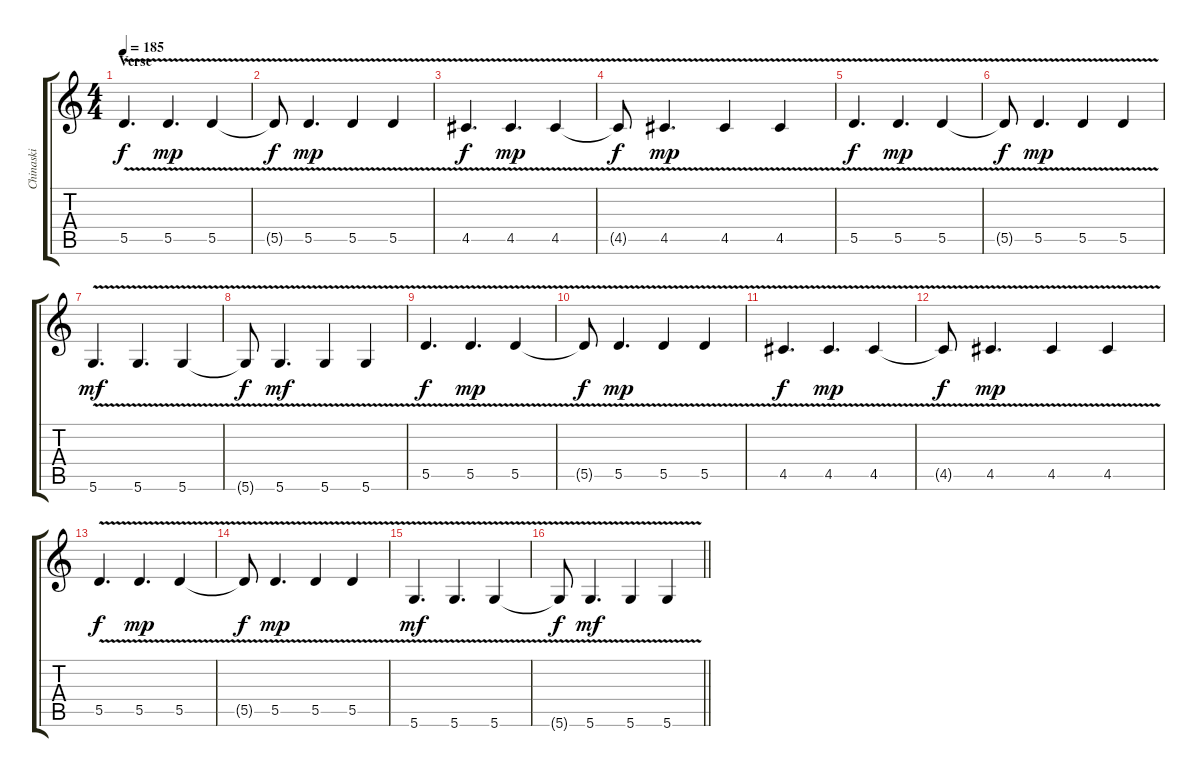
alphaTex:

\track ("Chinaski" "Chinaski") {instrument overdrivenguitar}
\staff {score tabs}
\tuning (E4 B3 G3 D3 A2 D2) {hide}
\ts (4 4)
\section ("" "Verse")
\tempo 185
\clef g2
\ks c
5.5{v}.4{d dy f} 5.5{v}.4{d dy mp} 5.5{v}.4 |
5.5{t}.8{dy f} 5.5{v}.4{d dy mp} 5.5{v}.4 5.5{v}.4 |
4.5{v}.4{d dy f} 4.5{v}.4{d dy mp} 4.5{v}.4 |
4.5{t}.8{dy f} 4.5{v}.4{d dy mp} 4.5{v}.4 4.5{v}.4 |
5.5{v}.4{d dy f} 5.5{v}.4{d dy mp} 5.5{v}.4 |
5.5{t}.8{dy f} 5.5{v}.4{d dy mp} 5.5{v}.4 5.5{v}.4 |
5.6{v}.4{d dy mf} 5.6{v}.4{d} 5.6{v}.4 |
5.6{t}.8{dy f} 5.6{v}.4{d dy mf} 5.6{v}.4 5.6{v}.4 |
5.5{v}.4{d dy f} 5.5{v}.4{d dy mp} 5.5{v}.4 |
5.5{t}.8{dy f} 5.5{v}.4{d dy mp} 5.5{v}.4 5.5{v}.4 |
4.5{v}.4{d dy f} 4.5{v}.4{d dy mp} 4.5{v}.4 |
4.5{t}.8{dy f} 4.5{v}.4{d dy mp} 4.5{v}.4 4.5{v}.4 |
5.5{v}.4{d dy f} 5.5{v}.4{d dy mp} 5.5{v}.4 |
5.5{t}.8{dy f} 5.5{v}.4{d dy mp} 5.5{v}.4 5.5{v}.4 |
5.6{v}.4{d dy mf} 5.6{v}.4{d} 5.6{v}.4 |
\barLineRight lightlight
5.6{t}.8{dy f} 5.6{v}.4{d dy mf} 5.6{v}.4 5.6{v}.4
